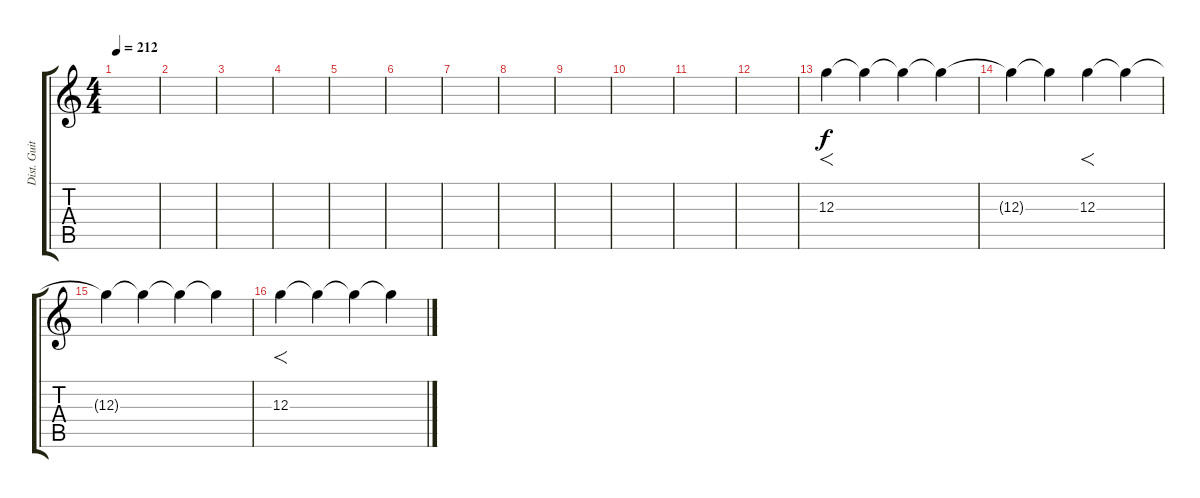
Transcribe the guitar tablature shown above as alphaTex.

\track ("Dist. Guitar2" "Dist. Guit") {instrument overdrivenguitar}
\staff {score tabs}
\tuning (E4 B3 G3 D3 A2 E2) {hide}
\ts (4 4)
\tempo 212
\clef g2
\ks c
|
|
|
|
|
|
|
|
|
|
|
|
12.3.4{f} 12.3{t}.4 12.3{t}.4 12.3{t}.4 |
12.3{t}.4 12.3{t}.4 12.3.4{f} 12.3{t}.4 |
12.3{t}.4 12.3{t}.4 12.3{t}.4 12.3{t}.4 |
12.3.4{f} 12.3{t}.4 12.3{t}.4 12.3{t}.4
